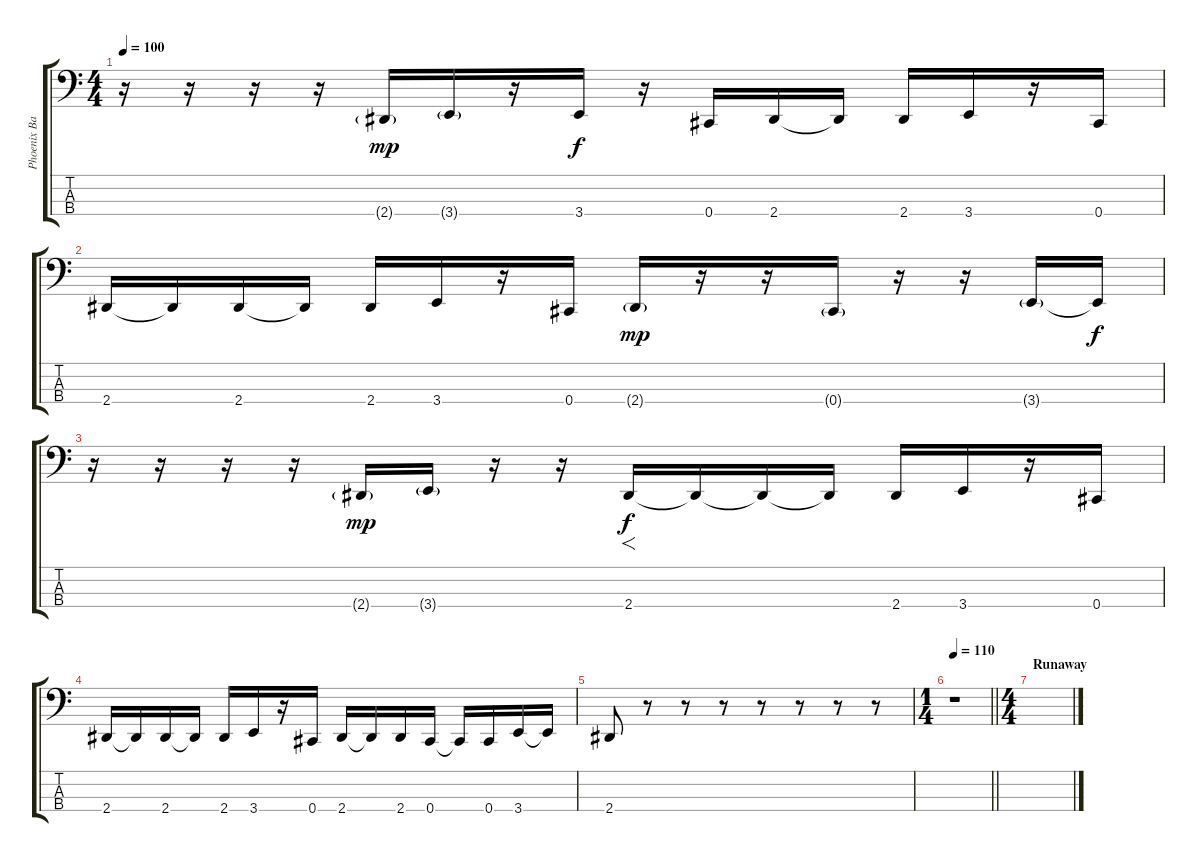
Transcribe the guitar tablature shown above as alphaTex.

\track ("Phoenix Bass2" "Phoenix Ba") {instrument electricbasspick}
\staff {score tabs}
\tuning (Gb2 Db2 Ab1 Db1) {hide}
\ts (4 4)
\tempo 100
\clef f4
\ks c
r.16{dy f} r.16 r.16 r.16 2.4{g}.16{dy mp} 3.4{g}.16 r.16 3.4.16{dy f} r.16 0.4.16 2.4.16 2.4{t}.16 2.4.16 3.4.16 r.16 0.4.16 |
2.4.16 2.4{t}.16 2.4.16 2.4{t}.16 2.4.16 3.4.16 r.16 0.4.16 2.4{g}.16{dy mp} r.16 r.16 0.4{g}.16 r.16 r.16 3.4{g}.16 3.4{t}.16{dy f} |
r.16 r.16 r.16 r.16 2.4{g}.16{dy mp} 3.4{g}.16 r.16 r.16 2.4.16{f dy f} 2.4{t}.16 2.4{t}.16 2.4{t}.16 2.4.16 3.4.16 r.16 0.4.16 |
2.4.16 2.4{t}.16 2.4.16 2.4{t}.16 2.4.16 3.4.16 r.16 0.4.16 2.4.16 2.4{t}.16 2.4.16 0.4.16 0.4{t}.16 0.4.16 3.4.16 3.4{t}.16 |
2.4.8 r.8 r.8 r.8 r.8 r.8 r.8 r.8 |
\ts (1 4)
\tempo 110
\barLineRight lightlight
r.1 |
\ts (4 4)
\section ("" "Runaway")
